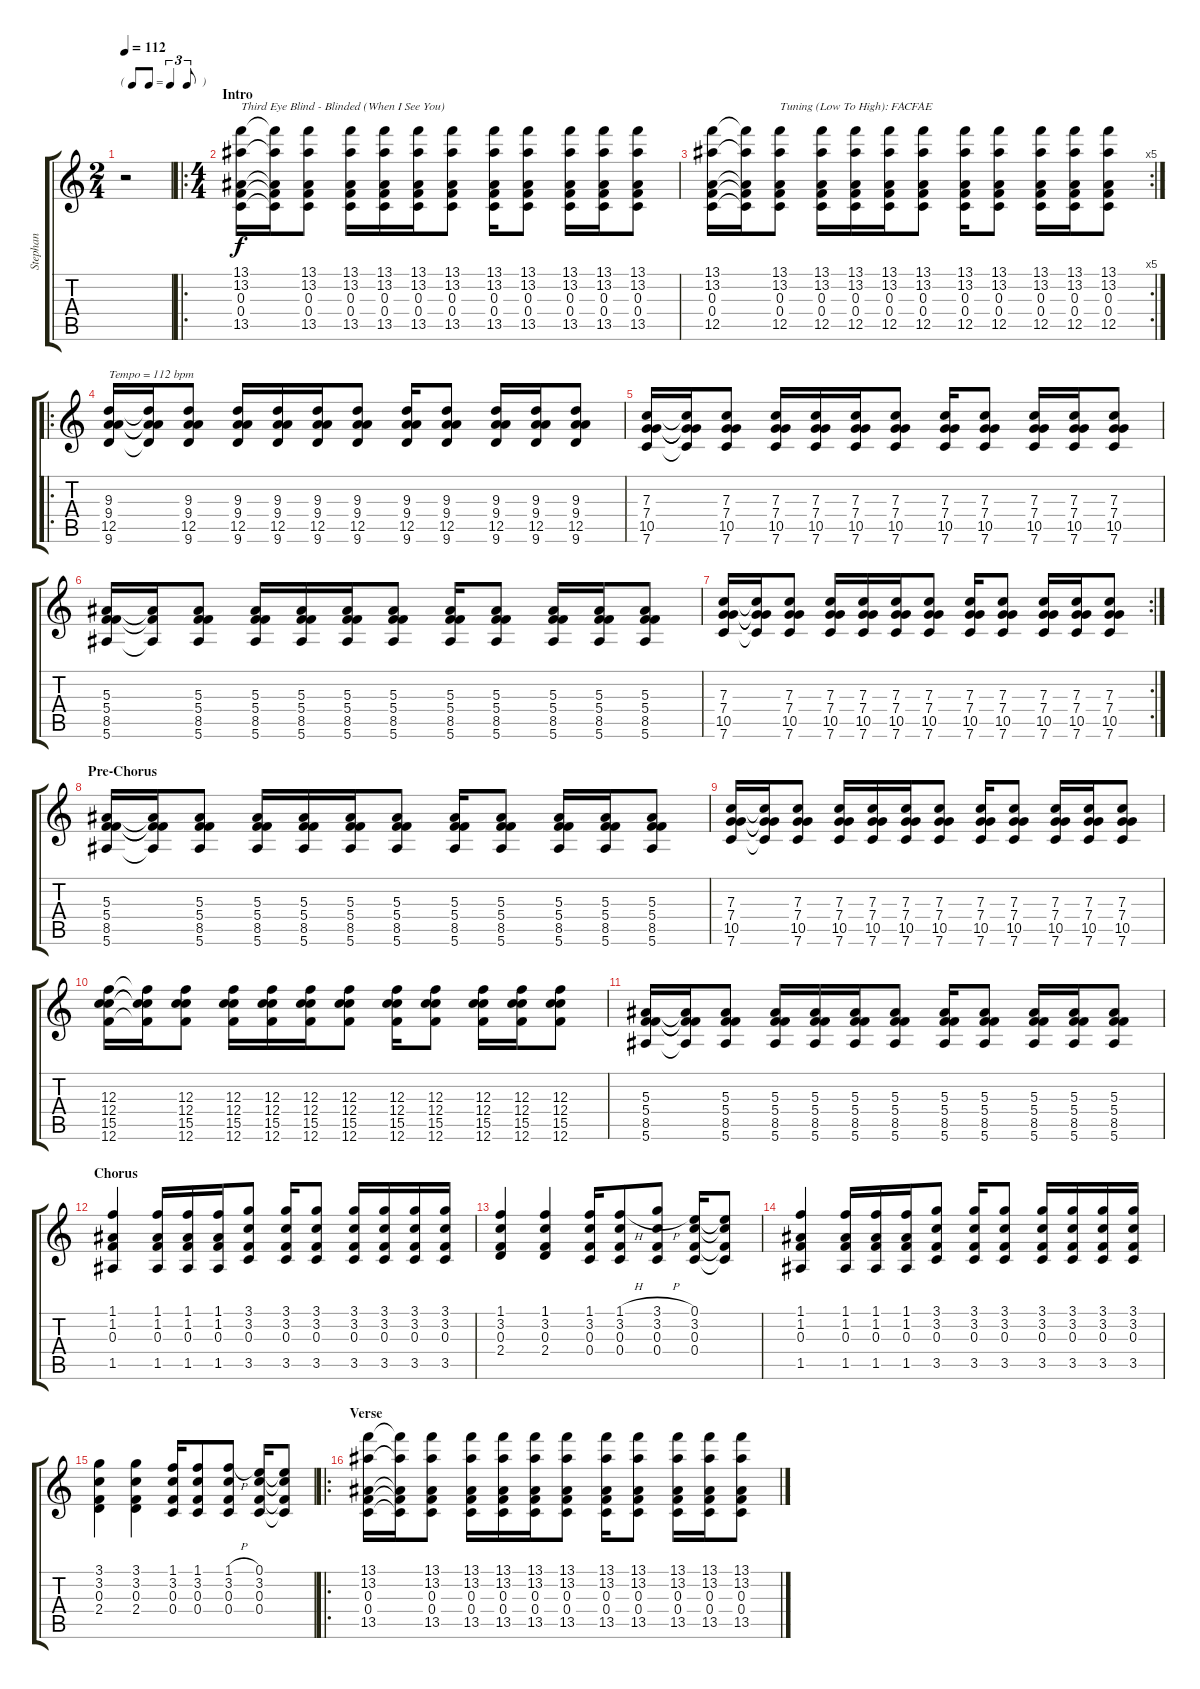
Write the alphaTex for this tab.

\track ("Stephan" "Stephan") {instrument distortionguitar}
\staff {score tabs}
\tuning (E4 A3 F3 C3 A2 F2) {hide}
\ts (2 4)
\tf triplet8th
\tempo 112
\clef g2
\ks c
r.2{dy f instrument distortionguitar} |
\ro
\ts (4 4)
\section ("" "Intro")
(13.1 13.2 0.3 0.4 13.5).16{txt "Third Eye Blind - Blinded (When I See You) " instrument electricguitarjazz} (13.1{t} 13.2{t} 0.3{t} 0.4{t} 13.5{t}).16 (13.1 13.2 0.3 0.4 13.5).8 (13.1 13.2 0.3 0.4 13.5).16 (13.1 13.2 0.3 0.4 13.5).16 (13.1 13.2 0.3 0.4 13.5).16 (13.1 13.2 0.3 0.4 13.5).8 (13.1 13.2 0.3 0.4 13.5).16 (13.1 13.2 0.3 0.4 13.5).8 (13.1 13.2 0.3 0.4 13.5).16 (13.1 13.2 0.3 0.4 13.5).16 (13.1 13.2 0.3 0.4 13.5).8 |
\rc 5
(13.1 13.2 0.3 0.4 12.5).16 (13.1{t} 13.2{t} 0.3{t} 0.4{t} 12.5{t}).16 (13.1 13.2 0.3 0.4 12.5).8{txt "Tuning (Low To High): FACFAE"} (13.1 13.2 0.3 0.4 12.5).16 (13.1 13.2 0.3 0.4 12.5).16 (13.1 13.2 0.3 0.4 12.5).16 (13.1 13.2 0.3 0.4 12.5).8 (13.1 13.2 0.3 0.4 12.5).16 (13.1 13.2 0.3 0.4 12.5).8 (13.1 13.2 0.3 0.4 12.5).16 (13.1 13.2 0.3 0.4 12.5).16 (13.1 13.2 0.3 0.4 12.5).8 |
\ro
(9.3 9.4 12.5 9.6).16{txt "Tempo = 112 bpm" instrument distortionguitar} (9.3{t} 9.4{t} 12.5{t} 9.6{t}).16 (9.3 9.4 12.5 9.6).8 (9.3 9.4 12.5 9.6).16 (9.3 9.4 12.5 9.6).16 (9.3 9.4 12.5 9.6).16 (9.3 9.4 12.5 9.6).8 (9.3 9.4 12.5 9.6).16 (9.3 9.4 12.5 9.6).8 (9.3 9.4 12.5 9.6).16 (9.3 9.4 12.5 9.6).16 (9.3 9.4 12.5 9.6).8 |
(7.3 7.4 10.5 7.6).16 (7.3{t} 7.4{t} 10.5{t} 7.6{t}).16 (7.3 7.4 10.5 7.6).8 (7.3 7.4 10.5 7.6).16 (7.3 7.4 10.5 7.6).16 (7.3 7.4 10.5 7.6).16 (7.3 7.4 10.5 7.6).8 (7.3 7.4 10.5 7.6).16 (7.3 7.4 10.5 7.6).8 (7.3 7.4 10.5 7.6).16 (7.3 7.4 10.5 7.6).16 (7.3 7.4 10.5 7.6).8 |
(5.3 5.4 8.5 5.6).16 (5.3{t} 8.5{t} 5.6{t}).16 (5.3 5.4 8.5 5.6).8 (5.3 5.4 8.5 5.6).16 (5.3 5.4 8.5 5.6).16 (5.3 5.4 8.5 5.6).16 (5.3 5.4 8.5 5.6).8 (5.3 5.4 8.5 5.6).16 (5.3 5.4 8.5 5.6).8 (5.3 5.4 8.5 5.6).16 (5.3 5.4 8.5 5.6).16 (5.3 5.4 8.5 5.6).8 |
\rc 2
(7.3 7.4 10.5 7.6).16 (7.3{t} 7.4{t} 10.5{t} 7.6{t}).16 (7.3 7.4 10.5 7.6).8 (7.3 7.4 10.5 7.6).16 (7.3 7.4 10.5 7.6).16 (7.3 7.4 10.5 7.6).16 (7.3 7.4 10.5 7.6).8 (7.3 7.4 10.5 7.6).16 (7.3 7.4 10.5 7.6).8 (7.3 7.4 10.5 7.6).16 (7.3 7.4 10.5 7.6).16 (7.3 7.4 10.5 7.6).8 |
\section ("" "Pre-Chorus")
(5.3 5.4 8.5 5.6).16 (5.3{t} 5.4{t} 8.5{t} 5.6{t}).16 (5.3 5.4 8.5 5.6).8 (5.3 5.4 8.5 5.6).16 (5.3 5.4 8.5 5.6).16 (5.3 5.4 8.5 5.6).16 (5.3 5.4 8.5 5.6).8 (5.3 5.4 8.5 5.6).16 (5.3 5.4 8.5 5.6).8 (5.3 5.4 8.5 5.6).16 (5.3 5.4 8.5 5.6).16 (5.3 5.4 8.5 5.6).8 |
(7.3 7.4 10.5 7.6).16 (7.3{t} 7.4{t} 10.5{t} 7.6{t}).16 (7.3 7.4 10.5 7.6).8 (7.3 7.4 10.5 7.6).16 (7.3 7.4 10.5 7.6).16 (7.3 7.4 10.5 7.6).16 (7.3 7.4 10.5 7.6).8 (7.3 7.4 10.5 7.6).16 (7.3 7.4 10.5 7.6).8 (7.3 7.4 10.5 7.6).16 (7.3 7.4 10.5 7.6).16 (7.3 7.4 10.5 7.6).8 |
(12.3 12.4 15.5 12.6).16 (12.3{t} 12.4{t} 15.5{t} 12.6{t}).16 (12.3 12.4 15.5 12.6).8 (12.3 12.4 15.5 12.6).16 (12.3 12.4 15.5 12.6).16 (12.3 12.4 15.5 12.6).16 (12.3 12.4 15.5 12.6).8 (12.3 12.4 15.5 12.6).16 (12.3 12.4 15.5 12.6).8 (12.3 12.4 15.5 12.6).16 (12.3 12.4 15.5 12.6).16 (12.3 12.4 15.5 12.6).8 |
(5.3 5.4 8.5 5.6).16 (5.3{t} 5.4{t} 8.5{t} 5.6{t}).16 (5.3 5.4 8.5 5.6).8 (5.3 5.4 8.5 5.6).16 (5.3 5.4 8.5 5.6).16 (5.3 5.4 8.5 5.6).16 (5.3 5.4 8.5 5.6).8 (5.3 5.4 8.5 5.6).16 (5.3 5.4 8.5 5.6).8 (5.3 5.4 8.5 5.6).16 (5.3 5.4 8.5 5.6).16 (5.3 5.4 8.5 5.6).8 |
\section ("" "Chorus")
(1.1 1.2 0.3 1.5).4{volume 10 instrument distortionguitar} (1.1 1.2 0.3 1.5).16 (1.1 1.2 0.3 1.5).16 (1.1 1.2 0.3 1.5).16 (3.1 3.2 0.3 3.5).8 (3.1 3.2 0.3 3.5).16 (3.1 3.2 0.3 3.5).8 (3.1 3.2 0.3 3.5).16 (3.1 3.2 0.3 3.5).16 (3.1 3.2 0.3 3.5).16 (3.1 3.2 0.3 3.5).16 |
(1.1 3.2 0.3 2.4).4 (1.1 3.2 0.3 2.4).4 (1.1 3.2 0.3 0.4).16 (1.1{h} 3.2 0.3 0.4).8 (3.1{h} 3.2 0.3 0.4).8 (0.1 3.2 0.3 0.4).16 (0.1{t} 3.2{t} 0.3{t} 0.4{t}).8 |
(1.1 1.2 0.3 1.5).4{volume 10 instrument distortionguitar} (1.1 1.2 0.3 1.5).16 (1.1 1.2 0.3 1.5).16 (1.1 1.2 0.3 1.5).16 (3.1 3.2 0.3 3.5).8 (3.1 3.2 0.3 3.5).16 (3.1 3.2 0.3 3.5).8 (3.1 3.2 0.3 3.5).16 (3.1 3.2 0.3 3.5).16 (3.1 3.2 0.3 3.5).16 (3.1 3.2 0.3 3.5).16 |
(3.1 3.2 0.3 2.4).4 (3.1 3.2 0.3 2.4).4 (1.1 3.2 0.3 0.4).16 (1.1 3.2 0.3 0.4).8 (1.1{h} 3.2 0.3 0.4).8 (0.1 3.2 0.3 0.4).16 (0.1{t} 3.2{t} 0.3{t} 0.4{t}).8 |
\ro
\section ("" "Verse")
(13.1 13.2 0.3 0.4 13.5).16{volume 7 instrument electricguitarjazz} (13.1{t} 13.2{t} 0.3{t} 0.4{t} 13.5{t}).16 (13.1 13.2 0.3 0.4 13.5).8 (13.1 13.2 0.3 0.4 13.5).16 (13.1 13.2 0.3 0.4 13.5).16 (13.1 13.2 0.3 0.4 13.5).16 (13.1 13.2 0.3 0.4 13.5).8 (13.1 13.2 0.3 0.4 13.5).16 (13.1 13.2 0.3 0.4 13.5).8 (13.1 13.2 0.3 0.4 13.5).16 (13.1 13.2 0.3 0.4 13.5).16 (13.1 13.2 0.3 0.4 13.5).8
